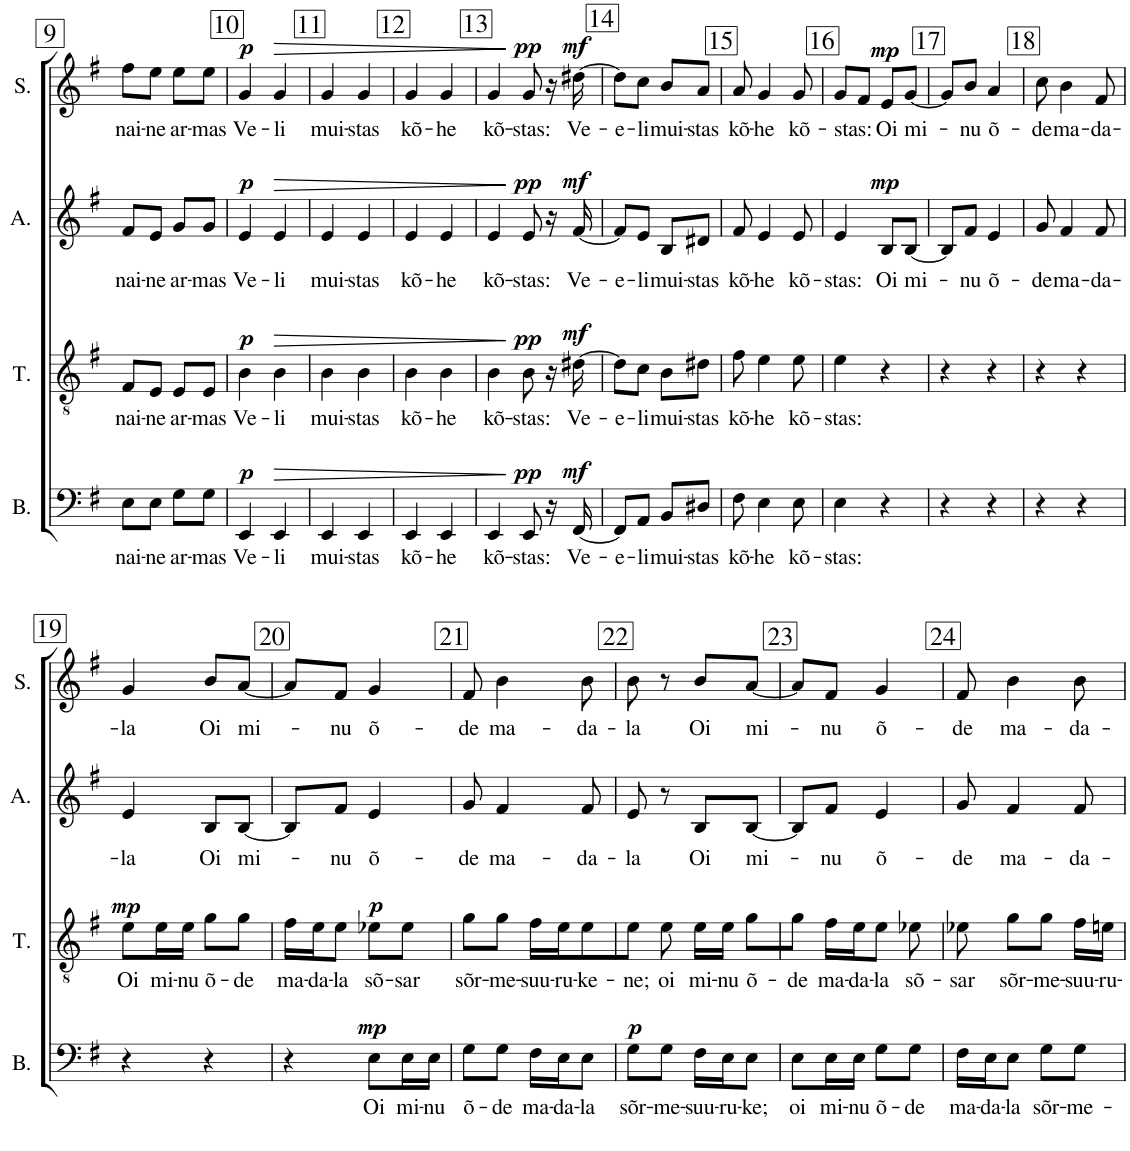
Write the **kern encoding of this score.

**kern	**text	**dynam	**kern	**text	**dynam	**kern	**text	**dynam	**kern	**text	**dynam
*part4	*part4	*part4	*part3	*part3	*part3	*part2	*part2	*part2	*part1	*part1	*part1
*staff4	*staff4	*staff4	*staff3	*staff3	*staff3	*staff2	*staff2	*staff2	*staff1	*staff1	*staff1
*I"Bass	*	*	*I"Tenor	*	*	*I"Alto	*	*	*I"Soprano	*	*
*I'B.	*	*	*I'T.	*	*	*I'A.	*	*	*I'S.	*	*
!!LO:PB:g=z
*clefF4	*	*	*clefGv2	*	*	*clefG2	*	*	*clefG2	*	*
*	*	*	*	*	*	*Trd1c2	*	*	*	*	*
*k[f#]	*	*	*k[f#]	*	*	*k[f#]	*	*	*k[f#]	*	*
*M2/4	*	*	*M2/4	*	*	*M2/4	*	*	*M2/4	*	*
=9	=9	=9	=9	=9	=9	=9	=9	=9	=9	=9	=9
!	!LO:LY:b	!	!	!LO:LY:b	!	!	!LO:LY:b	!	!	!LO:LY:b	!
8E\L	nai-	.	8F#/L	nai-	.	8f#/L	nai-	.	8ff#\L	nai-	.
!	!LO:LY:b	!	!	!LO:LY:b	!	!	!LO:LY:b	!	!	!LO:LY:b	!
8E\J	-ne	.	8E/J	-ne	.	8e/J	-ne	.	8ee\J	-ne	.
!	!LO:LY:b	!	!	!LO:LY:b	!	!	!LO:LY:b	!	!	!LO:LY:b	!
8G\L	ar-	.	8E/L	ar-	.	8g/L	ar-	.	8ee\L	ar-	.
!	!LO:LY:b	!	!	!LO:LY:b	!	!	!LO:LY:b	!	!	!LO:LY:b	!
8G\J	-mas	.	8E/J	-mas	.	8g/J	-mas	.	8ee\J	-mas	.
=10	=10	=10	=10	=10	=10	=10	=10	=10	=10	=10	=10
!	!LO:LY:b	!LO:DY:a	!	!LO:LY:b	!LO:DY:a	!	!LO:LY:b	!LO:DY:a	!	!LO:LY:b	!LO:DY:a
4EE/	Ve-	p	4B\	Ve-	p	4e/	Ve-	p	4g/	Ve-	p
!	!LO:LY:b	!LO:HP:b	!	!LO:LY:b	!LO:HP:b	!	!LO:LY:b	!LO:HP:b	!	!LO:LY:b	!LO:HP:b
4EE/	-li	>	4B\	-li	>	4e/	-li	>	4g/	-li	>
=11	=11	=11	=11	=11	=11	=11	=11	=11	=11	=11	=11
!	!LO:LY:b	!	!	!LO:LY:b	!	!	!LO:LY:b	!	!	!LO:LY:b	!
4EE/	mui-	.	4B\	mui-	.	4e/	mui-	.	4g/	mui-	.
!	!LO:LY:b	!	!	!LO:LY:b	!	!	!LO:LY:b	!	!	!LO:LY:b	!
4EE/	-stas	.	4B\	-stas	.	4e/	-stas	.	4g/	-stas	.
=12	=12	=12	=12	=12	=12	=12	=12	=12	=12	=12	=12
!	!LO:LY:b	!	!	!LO:LY:b	!	!	!LO:LY:b	!	!	!LO:LY:b	!
4EE/	kõ-	.	4B\	kõ-	.	4e/	kõ-	.	4g/	kõ-	.
!	!LO:LY:b	!	!	!LO:LY:b	!	!	!LO:LY:b	!	!	!LO:LY:b	!
4EE/	-he	.	4B\	-he	.	4e/	-he	.	4g/	-he	.
=13	=13	=13	=13	=13	=13	=13	=13	=13	=13	=13	=13
!	!LO:LY:b	!	!	!LO:LY:b	!	!	!LO:LY:b	!	!	!LO:LY:b	!
4EE/	kõ-	.	4B\	kõ-	.	4e/	kõ-	.	4g/	kõ-	.
!	!LO:LY:b	!LO:DY:n=1:a	!	!LO:LY:b	!LO:DY:n=1:a	!	!LO:LY:b	!LO:DY:n=1:a	!	!LO:LY:b	!LO:DY:n=1:a
8EE/	-stas:	] pp	8B\	-stas:	] pp	8e/	-stas:	] pp	8g/	-stas:	] pp
16r	.	.	16r	.	.	16r	.	.	16r	.	.
!	!LO:LY:b	!LO:DY:n=2:a	!	!LO:LY:b	!LO:DY:n=2:a	!	!LO:LY:b	!LO:DY:n=2:a	!	!LO:LY:b	!LO:DY:n=2:a
[16FF#/	-Ve-	mf	[16d#X\	-Ve-	mf	[16f#/	-Ve-	mf	[16dd#X\	-Ve-	mf
=14	=14	=14	=14	=14	=14	=14	=14	=14	=14	=14	=14
!	!LO:LY:b	!	!	!LO:LY:b	!	!	!LO:LY:b	!	!	!LO:LY:b	!
8FF#/L]	-e-	.	8d#\L]	-e-	.	8f#/L]	-e-	.	8dd#\L]	-e-	.
!	!LO:LY:b	!	!	!LO:LY:b	!	!	!LO:LY:b	!	!	!LO:LY:b	!
8AA/J	-li	.	8c\J	-li	.	8e/J	-li	.	8cc\J	-li	.
!	!LO:LY:b	!	!	!LO:LY:b	!	!	!LO:LY:b	!	!	!LO:LY:b	!
8BB/L	mui-	.	8B\L	mui-	.	8B/L	mui-	.	8b/L	mui-	.
!	!LO:LY:b	!	!	!LO:LY:b	!	!	!LO:LY:b	!	!	!LO:LY:b	!
8D#X/J	-stas	.	8d#X\J	-stas	.	8d#X/J	-stas	.	8a/J	-stas	.
=15	=15	=15	=15	=15	=15	=15	=15	=15	=15	=15	=15
!	!LO:LY:b	!	!	!LO:LY:b	!	!	!LO:LY:b	!	!	!LO:LY:b	!
8F#\	kõ-	.	8f#\	kõ-	.	8f#/	kõ-	.	8a/	kõ-	.
!	!LO:LY:b	!	!	!LO:LY:b	!	!	!LO:LY:b	!	!	!LO:LY:b	!
4E\	-he	.	4e\	-he	.	4e/	-he	.	4g/	-he	.
!	!LO:LY:b	!	!	!LO:LY:b	!	!	!LO:LY:b	!	!	!LO:LY:b	!
8E\	kõ-	.	8e\	kõ-	.	8e/	kõ-	.	8g/	kõ-	.
=16	=16	=16	=16	=16	=16	=16	=16	=16	=16	=16	=16
!	!LO:LY:b	!	!	!LO:LY:b	!	!	!LO:LY:b	!	!	!LO:LY:b	!
4E\	-stas:	.	4e\	-stas:	.	4e/	-stas:	.	8g/L	-stas:	.
.	.	.	.	.	.	.	.	.	8f#/J	.	.
!	!	!	!	!	!	!	!LO:LY:b	!LO:DY:a	!	!LO:LY:b	!LO:DY:a
4r	.	.	4r	.	.	8B/L	Oi	mp	8e/L	Oi	mp
!	!	!	!	!	!	!	!LO:LY:b	!	!	!LO:LY:b	!
.	.	.	.	.	.	[8B/J	mi-	.	[8g/J	mi-	.
=17	=17	=17	=17	=17	=17	=17	=17	=17	=17	=17	=17
4r	.	.	4r	.	.	8B/L]	.	.	8g/L]	.	.
!	!	!	!	!	!	!	!LO:LY:b	!	!	!LO:LY:b	!
.	.	.	.	.	.	8f#/J	-nu	.	8b/J	-nu	.
!	!	!	!	!	!	!	!LO:LY:b	!	!	!LO:LY:b	!
4r	.	.	4r	.	.	4e/	õ-	.	4a/	õ-	.
=18	=18	=18	=18	=18	=18	=18	=18	=18	=18	=18	=18
!	!	!	!	!	!	!	!LO:LY:b	!	!	!LO:LY:b	!
4r	.	.	4r	.	.	8g/	-de	.	8cc\	-de	.
!	!	!	!	!	!	!	!LO:LY:b	!	!	!LO:LY:b	!
.	.	.	.	.	.	4f#/	ma-	.	4b\	ma-	.
4r	.	.	4r	.	.	.	.	.	.	.	.
!	!	!	!	!	!	!	!LO:LY:b	!	!	!LO:LY:b	!
.	.	.	.	.	.	8f#/	-da-	.	8f#/	-da-	.
!!LO:LB:g=z
=19	=19	=19	=19	=19	=19	=19	=19	=19	=19	=19	=19
!	!	!	!	!LO:LY:b	!LO:DY:a	!	!LO:LY:b	!	!	!LO:LY:b	!
4r	.	.	8e\L	Oi	mp	4e/	-la	.	4g/	-la	.
!	!	!	!	!LO:LY:b	!	!	!	!	!	!	!
.	.	.	16e\L	mi-	.	.	.	.	.	.	.
!	!	!	!	!LO:LY:b	!	!	!	!	!	!	!
.	.	.	16e\JJ	-nu	.	.	.	.	.	.	.
!	!	!	!	!LO:LY:b	!	!	!LO:LY:b	!	!	!LO:LY:b	!
4r	.	.	8g\L	õ-	.	8B/L	Oi	.	8b/L	Oi	.
!	!	!	!	!LO:LY:b	!	!	!LO:LY:b	!	!	!LO:LY:b	!
.	.	.	8g\J	-de	.	[8B/J	mi-	.	[8a/J	mi-	.
=20	=20	=20	=20	=20	=20	=20	=20	=20	=20	=20	=20
!	!	!	!	!LO:LY:b	!	!	!	!	!	!	!
4r	.	.	16f#\LL	ma-	.	8B/L]	.	.	8a/L]	.	.
!	!	!	!	!LO:LY:b	!	!	!	!	!	!	!
.	.	.	16e\J	-da-	.	.	.	.	.	.	.
!	!	!	!	!LO:LY:b	!	!	!LO:LY:b	!	!	!LO:LY:b	!
.	.	.	8e\J	-la	.	8f#/J	-nu	.	8f#/J	-nu	.
!	!LO:LY:b	!LO:DY:a	!	!LO:LY:b	!LO:DY:a	!	!LO:LY:b	!	!	!LO:LY:b	!
8E\L	Oi	mp	8e-X\L	sõ-	p	4e/	õ-	.	4g/	õ-	.
!	!LO:LY:b	!	!	!LO:LY:b	!	!	!	!	!	!	!
16E\L	mi-	.	8e-\J	-sar	.	.	.	.	.	.	.
!	!LO:LY:b	!	!	!	!	!	!	!	!	!	!
16E\JJ	-nu	.	.	.	.	.	.	.	.	.	.
=21	=21	=21	=21	=21	=21	=21	=21	=21	=21	=21	=21
!	!LO:LY:b	!	!	!LO:LY:b	!	!	!LO:LY:b	!	!	!LO:LY:b	!
8G\L	õ-	.	8g\L	sõr-	.	8g/	-de	.	8f#/	-de	.
!	!LO:LY:b	!	!	!LO:LY:b	!	!	!LO:LY:b	!	!	!LO:LY:b	!
8G\J	-de	.	8g\J	-me-	.	4f#/	ma-	.	4b\	ma-	.
!	!LO:LY:b	!	!	!LO:LY:b	!	!	!	!	!	!	!
16F#\LL	ma-	.	16f#\LL	-suu-	.	.	.	.	.	.	.
!	!LO:LY:b	!	!	!LO:LY:b	!	!	!	!	!	!	!
16E\J	-da-	.	16e\J	-ru-	.	.	.	.	.	.	.
!	!LO:LY:b	!	!	!LO:LY:b	!	!	!LO:LY:b	!	!	!LO:LY:b	!
8E\J	-la	.	8e\	-ke-	.	8f#/	-da-	.	8b\	-da-	.
=22	=22	=22	=22	=22	=22	=22	=22	=22	=22	=22	=22
!	!LO:LY:b	!LO:DY:a	!	!LO:LY:b	!	!	!LO:LY:b	!	!	!LO:LY:b	!
8G\L	sõr-	p	8e\J	-ne;	.	8e/	-la	.	8b\	-la	.
!	!LO:LY:b	!	!	!LO:LY:b	!	!	!	!	!	!	!
8G\J	-me-	.	8e\	oi	.	8r	.	.	8r	.	.
!	!LO:LY:b	!	!	!LO:LY:b	!	!	!LO:LY:b	!	!	!LO:LY:b	!
16F#\LL	-suu-	.	16e\LL	mi-	.	8B/L	Oi	.	8b/L	Oi	.
!	!LO:LY:b	!	!	!LO:LY:b	!	!	!	!	!	!	!
16E\J	-ru-	.	16e\JJ	-nu	.	.	.	.	.	.	.
!	!LO:LY:b	!	!	!LO:LY:b	!	!	!LO:LY:b	!	!	!LO:LY:b	!
8E\J	-ke;	.	8g\L	õ-	.	[8B/J	mi-	.	[8a/J	mi-	.
=23	=23	=23	=23	=23	=23	=23	=23	=23	=23	=23	=23
!	!LO:LY:b	!	!	!LO:LY:b	!	!	!	!	!	!	!
8E\L	oi	.	8g\J	-de	.	8B/L]	.	.	8a/L]	.	.
!	!LO:LY:b	!	!	!LO:LY:b	!	!	!LO:LY:b	!	!	!LO:LY:b	!
16E\L	mi-	.	16f#\LL	ma-	.	8f#/J	-nu	.	8f#/J	-nu	.
!	!LO:LY:b	!	!	!LO:LY:b	!	!	!	!	!	!	!
16E\JJ	-nu	.	16e\J	-da-	.	.	.	.	.	.	.
!	!LO:LY:b	!	!	!LO:LY:b	!	!	!LO:LY:b	!	!	!LO:LY:b	!
8G\L	õ-	.	8e\J	-la	.	4e/	õ-	.	4g/	õ-	.
!	!LO:LY:b	!	!	!LO:LY:b	!	!	!	!	!	!	!
8G\J	-de	.	8e-X\	sõ-	.	.	.	.	.	.	.
=24	=24	=24	=24	=24	=24	=24	=24	=24	=24	=24	=24
!	!LO:LY:b	!	!	!LO:LY:b	!	!	!LO:LY:b	!	!	!LO:LY:b	!
16F#\LL	ma-	.	8e-X\	-sar	.	8g/	-de	.	8f#/	-de	.
!	!LO:LY:b	!	!	!	!	!	!	!	!	!	!
16E\J	-da-	.	.	.	.	.	.	.	.	.	.
!	!LO:LY:b	!	!	!LO:LY:b	!	!	!LO:LY:b	!	!	!LO:LY:b	!
8E\J	-la	.	8g\L	sõr-	.	4f#/	ma-	.	4b\	ma-	.
!	!LO:LY:b	!	!	!LO:LY:b	!	!	!	!	!	!	!
8G\L	sõr-	.	8g\J	-me-	.	.	.	.	.	.	.
!	!LO:LY:b	!	!	!LO:LY:b	!	!	!LO:LY:b	!	!	!LO:LY:b	!
8G\J	-me-	.	16f#\LL	-suu-	.	8f#/	-da-	.	8b\	-da-	.
!	!	!	!	!LO:LY:b	!	!	!	!	!	!	!
.	.	.	16en\JJ	-ru-	.	.	.	.	.	.	.
=	=	=	=	=	=	=	=	=	=	=	=
*-	*-	*-	*-	*-	*-	*-	*-	*-	*-	*-	*-
